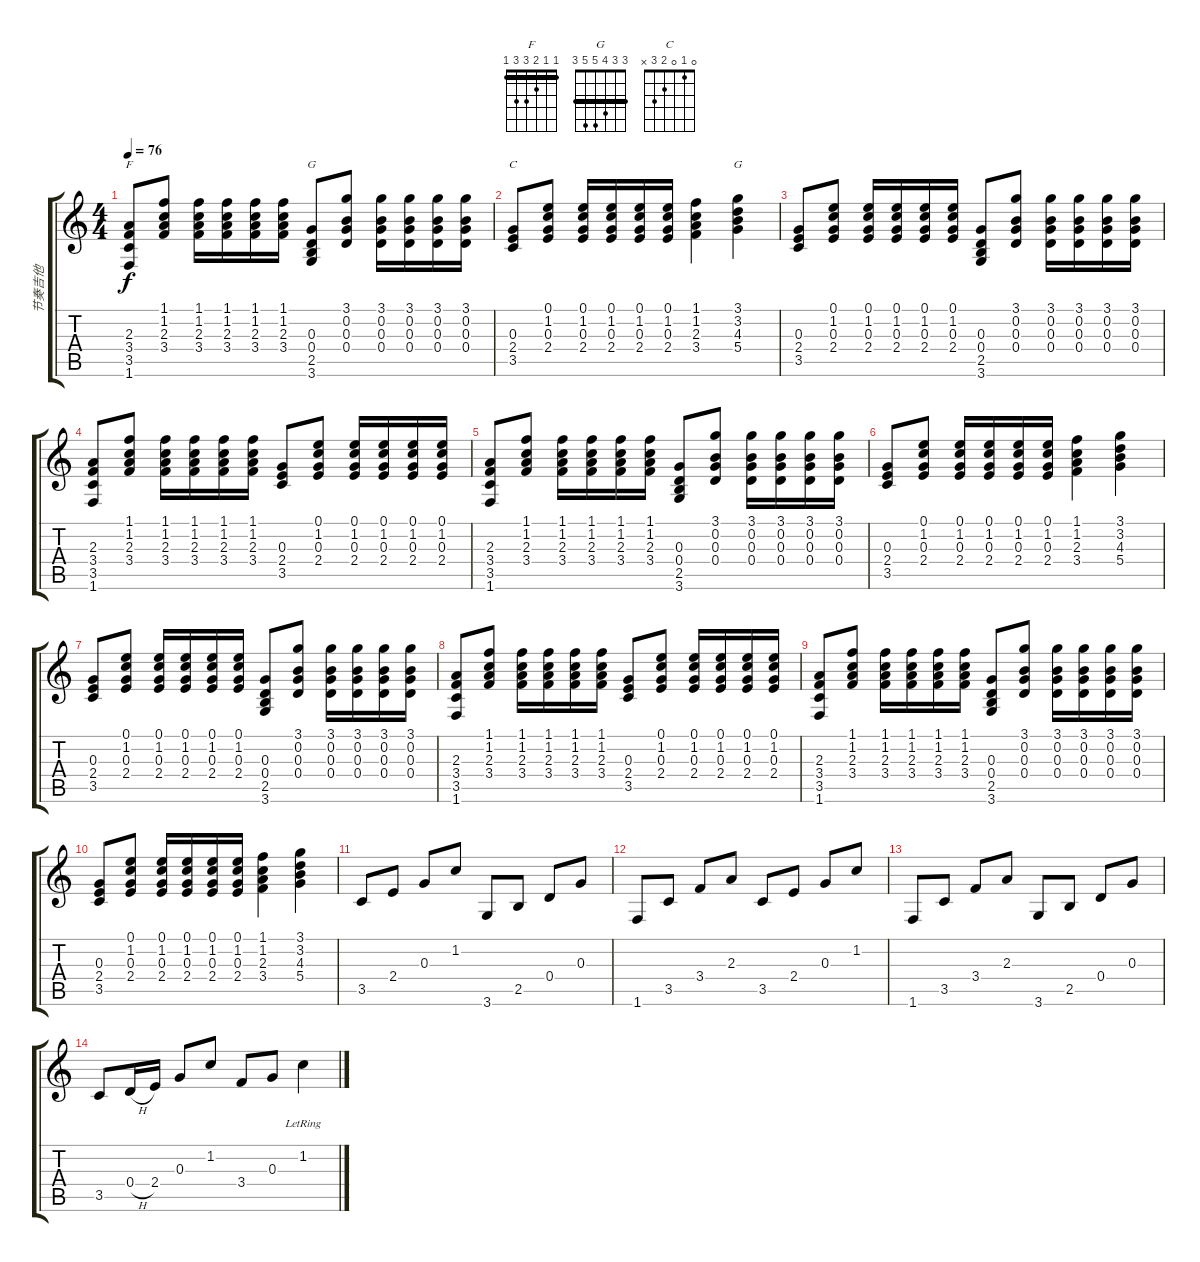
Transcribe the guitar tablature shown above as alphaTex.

\track ("节奏吉他" "节奏吉他") {instrument acousticguitarsteel}
\staff {score tabs}
\tuning (E4 B3 G3 D3 A2 E2) {hide}
\chord ("F" 1 1 2 3 3 1) {barre 1}
\chord ("G" 3 0 0 0 2 3)
\chord ("C" 0 1 0 2 3 x)
\chord ("G" 3 3 4 5 5 3) {barre 3}
\ts (4 4)
\tempo 76
\clef g2
\ks c
(2.3 3.4 3.5 1.6).8{ch "F" dy f} (1.1 1.2 2.3 3.4).8 (1.1 1.2 2.3 3.4).16 (1.1 1.2 2.3 3.4).16 (1.1 1.2 2.3 3.4).16 (1.1 1.2 2.3 3.4).16 (0.3 0.4 2.5 3.6).8{ch "G"} (3.1 0.2 0.3 0.4).8 (3.1 0.2 0.3 0.4).16 (3.1 0.2 0.3 0.4).16 (3.1 0.2 0.3 0.4).16 (3.1 0.2 0.3 0.4).16 |
(0.3 2.4 3.5).8{ch "C"} (0.1 1.2 0.3 2.4).8 (0.1 1.2 0.3 2.4).16 (0.1 1.2 0.3 2.4).16 (0.1 1.2 0.3 2.4).16 (0.1 1.2 0.3 2.4).16 (1.1 1.2 2.3 3.4).4 (3.1 3.2 4.3 5.4).4{ch "G"} |
(0.3 2.4 3.5).8 (0.1 1.2 0.3 2.4).8 (0.1 1.2 0.3 2.4).16 (0.1 1.2 0.3 2.4).16 (0.1 1.2 0.3 2.4).16 (0.1 1.2 0.3 2.4).16 (0.3 0.4 2.5 3.6).8 (3.1 0.2 0.3 0.4).8 (3.1 0.2 0.3 0.4).16 (3.1 0.2 0.3 0.4).16 (3.1 0.2 0.3 0.4).16 (3.1 0.2 0.3 0.4).16 |
(2.3 3.4 3.5 1.6).8 (1.1 1.2 2.3 3.4).8 (1.1 1.2 2.3 3.4).16 (1.1 1.2 2.3 3.4).16 (1.1 1.2 2.3 3.4).16 (1.1 1.2 2.3 3.4).16 (0.3 2.4 3.5).8 (0.1 1.2 0.3 2.4).8 (0.1 1.2 0.3 2.4).16 (0.1 1.2 0.3 2.4).16 (0.1 1.2 0.3 2.4).16 (0.1 1.2 0.3 2.4).16 |
(2.3 3.4 3.5 1.6).8 (1.1 1.2 2.3 3.4).8 (1.1 1.2 2.3 3.4).16 (1.1 1.2 2.3 3.4).16 (1.1 1.2 2.3 3.4).16 (1.1 1.2 2.3 3.4).16 (0.3 0.4 2.5 3.6).8 (3.1 0.2 0.3 0.4).8 (3.1 0.2 0.3 0.4).16 (3.1 0.2 0.3 0.4).16 (3.1 0.2 0.3 0.4).16 (3.1 0.2 0.3 0.4).16 |
(0.3 2.4 3.5).8 (0.1 1.2 0.3 2.4).8 (0.1 1.2 0.3 2.4).16 (0.1 1.2 0.3 2.4).16 (0.1 1.2 0.3 2.4).16 (0.1 1.2 0.3 2.4).16 (1.1 1.2 2.3 3.4).4 (3.1 3.2 4.3 5.4).4 |
(0.3 2.4 3.5).8{volume 10} (0.1 1.2 0.3 2.4).8 (0.1 1.2 0.3 2.4).16 (0.1 1.2 0.3 2.4).16 (0.1 1.2 0.3 2.4).16 (0.1 1.2 0.3 2.4).16 (0.3 0.4 2.5 3.6).8 (3.1 0.2 0.3 0.4).8 (3.1 0.2 0.3 0.4).16 (3.1 0.2 0.3 0.4).16 (3.1 0.2 0.3 0.4).16 (3.1 0.2 0.3 0.4).16 |
(2.3 3.4 3.5 1.6).8 (1.1 1.2 2.3 3.4).8 (1.1 1.2 2.3 3.4).16 (1.1 1.2 2.3 3.4).16 (1.1 1.2 2.3 3.4).16 (1.1 1.2 2.3 3.4).16 (0.3 2.4 3.5).8 (0.1 1.2 0.3 2.4).8 (0.1 1.2 0.3 2.4).16 (0.1 1.2 0.3 2.4).16 (0.1 1.2 0.3 2.4).16 (0.1 1.2 0.3 2.4).16 |
(2.3 3.4 3.5 1.6).8 (1.1 1.2 2.3 3.4).8 (1.1 1.2 2.3 3.4).16 (1.1 1.2 2.3 3.4).16 (1.1 1.2 2.3 3.4).16 (1.1 1.2 2.3 3.4).16 (0.3 0.4 2.5 3.6).8 (3.1 0.2 0.3 0.4).8 (3.1 0.2 0.3 0.4).16 (3.1 0.2 0.3 0.4).16 (3.1 0.2 0.3 0.4).16 (3.1 0.2 0.3 0.4).16 |
(0.3 2.4 3.5).8 (0.1 1.2 0.3 2.4).8 (0.1 1.2 0.3 2.4).16 (0.1 1.2 0.3 2.4).16 (0.1 1.2 0.3 2.4).16 (0.1 1.2 0.3 2.4).16 (1.1 1.2 2.3 3.4).4 (3.1 3.2 4.3 5.4).4 |
3.5.8 2.4.8 0.3.8 1.2.8 3.6.8 2.5.8 0.4.8 0.3.8 |
1.6.8 3.5.8 3.4.8 2.3.8 3.5.8 2.4.8 0.3.8 1.2.8 |
1.6.8 3.5.8 3.4.8 2.3.8 3.6.8 2.5.8 0.4.8 0.3.8 |
3.5.8 0.4{h}.16 2.4.16 0.3.8 1.2.8 3.4.8 0.3.8 1.2{lr}.4
